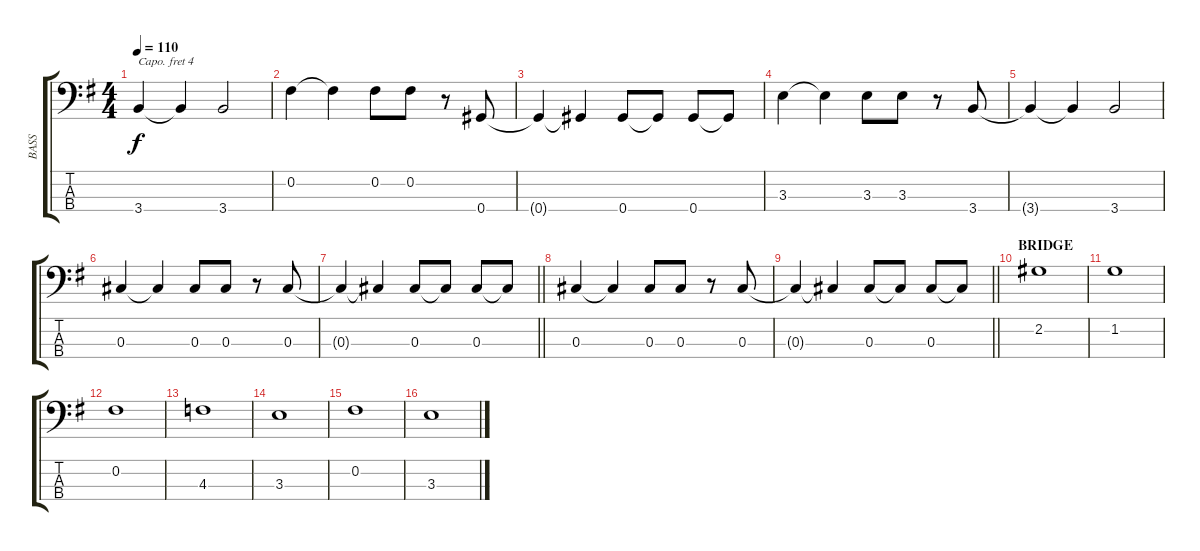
\track ("BASS" "BASS") {instrument acousticbass}
\staff {score tabs}
\capo 4
\tuning (G2 D2 A1 E1) {hide}
\ts (4 4)
\tempo 110
\clef f4
\ks g
3.4{t}.4{dy f} 3.4{t}.4 3.4.2 |
0.2.4 0.2{t}.4 0.2.8 0.2.8 r.8 0.4.8 |
0.4{t}.4 0.4{t}.4 0.4.8 0.4{t}.8 0.4.8 0.4{t}.8 |
3.3.4 3.3{t}.4 3.3.8 3.3.8 r.8 3.4.8 |
3.4{t}.4 3.4{t}.4 3.4.2 |
0.3.4 0.3{t}.4 0.3.8 0.3.8 r.8 0.3.8 |
\barLineRight lightlight
0.3{t}.4 0.3{t}.4 0.3.8 0.3{t}.8 0.3.8 0.3{t}.8 |
0.3.4 0.3{t}.4 0.3.8 0.3.8 r.8 0.3.8 |
\barLineRight lightlight
0.3{t}.4 0.3{t}.4 0.3.8 0.3{t}.8 0.3.8 0.3{t}.8 |
\section ("" "BRIDGE")
2.2.1 |
1.2.1 |
0.2.1 |
4.3.1 |
3.3.1 |
0.2.1 |
3.3.1
